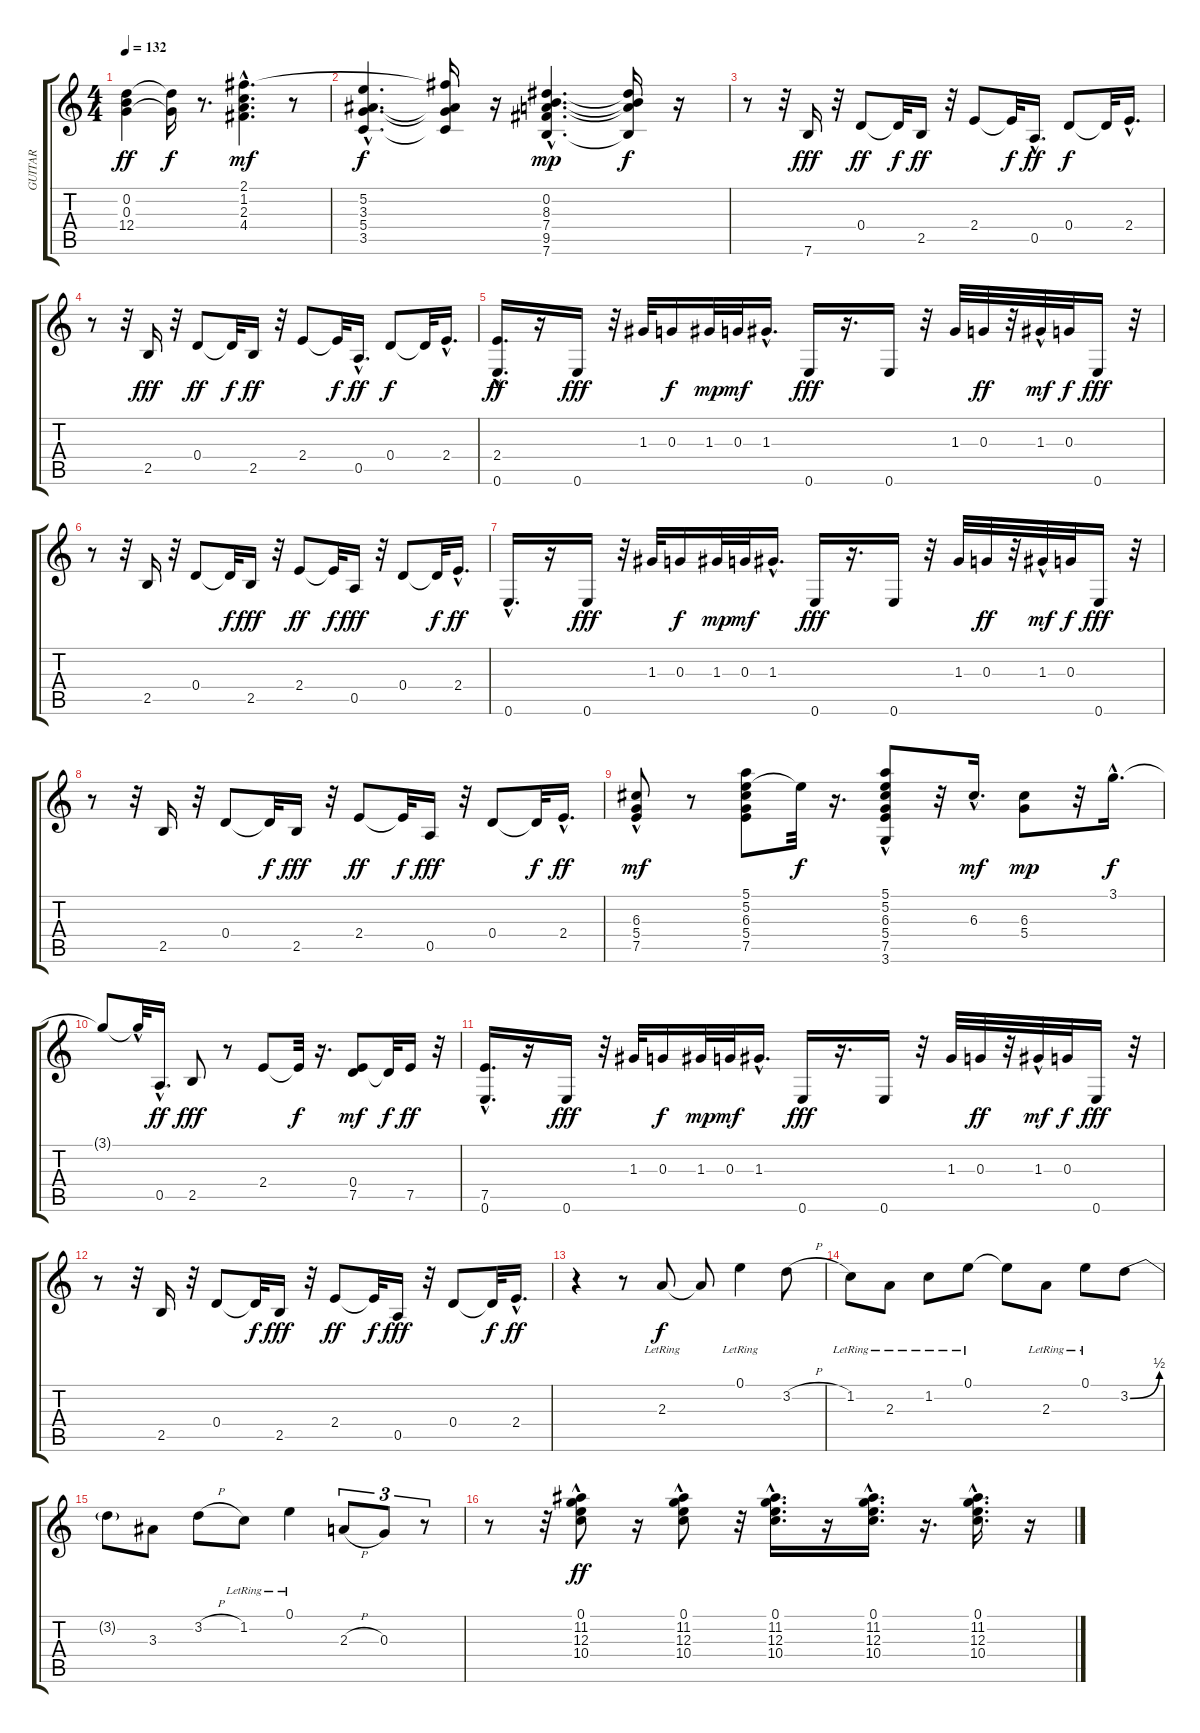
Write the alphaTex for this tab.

\track ("GUITAR  " "GUITAR  ") {instrument electricguitarclean}
\staff {score tabs}
\tuning (E4 B3 G3 D3 A2 E2) {hide}
\ts (4 4)
\tempo 132
\clef g2
\ks c
(0.2 0.3 12.4).4{dy ff} (0.3{t} 12.4{t}).16{dy f} r.8{d} (2.1{hac} 1.2{hac} 2.3{hac} 4.4{hac}).4{d dy mf} r.8 |
(5.2{hac} 3.3{hac} 5.4{hac} 3.5{hac}).4{d dy f} (2.1{t} 3.3{t} 5.4{t} 3.5{t}).16 r.16 (0.2{hac} 8.3{hac} 7.4{hac} 9.5{hac} 7.6{hac}).4{d dy mp} (0.2{t} 8.3{t} 7.4{t} 7.6{t}).16{dy f} r.16 |
r.8 r.32 7.6.16{dy fff} r.32 0.4.8{dy ff} 0.4{t}.32{dy f} 2.5.16{dy ff} r.32 2.4.8 2.4{t}.32{dy f} 0.5{hac}.16{d dy ff} 0.4.8{dy f} 0.4{t}.32 2.4{hac}.16{d} |
r.8 r.32 2.5.16{dy fff} r.32 0.4.8{dy ff} 0.4{t}.32{dy f} 2.5.16{dy ff} r.32 2.4.8 2.4{t}.32{dy f} 0.5{hac}.16{d dy ff} 0.4.8{dy f} 0.4{t}.32 2.4{hac}.16{d} |
(2.4 0.6{hac}).16{d dy ff} r.16 0.6.16{dy fff} r.32 1.3.32 0.3.16{dy f} 1.3.32{dy mp} 0.3.32{dy mf} 1.3{hac}.16{d} 0.6.16{dy fff} r.16{d} 0.6.16 r.32 1.3.32 0.3.32{dy ff} r.32 1.3{hac}.32{dy mf} 0.3.32{dy f} 0.6.16{dy fff} r.32 |
r.8 r.32 2.5.16 r.32 0.4.8 0.4{t}.32{dy f} 2.5.16{dy fff} r.32 2.4.8{dy ff} 2.4{t}.32{dy f} 0.5.16{dy fff} r.32 0.4.8 0.4{t}.32{dy f} 2.4{hac}.16{d dy ff} |
0.6{hac}.16{d} r.16 0.6.16{dy fff} r.32 1.3.32 0.3.16{dy f} 1.3.32{dy mp} 0.3.32{dy mf} 1.3{hac}.16{d} 0.6.16{dy fff} r.16{d} 0.6.16 r.32 1.3.32 0.3.32{dy ff} r.32 1.3{hac}.32{dy mf} 0.3.32{dy f} 0.6.16{dy fff} r.32 |
r.8 r.32 2.5.16 r.32 0.4.8 0.4{t}.32{dy f} 2.5.16{dy fff} r.32 2.4.8{dy ff} 2.4{t}.32{dy f} 0.5.16{dy fff} r.32 0.4.8 0.4{t}.32{dy f} 2.4{hac}.16{d dy ff} |
(6.3 5.4 7.5{hac}).8{dy mf} r.8 (5.1 5.2 6.3 5.4 7.5).8 5.2{t}.32{dy f} r.16{d} (5.1{hac} 5.2 6.3 5.4 7.5 3.6{hac}).8 r.32 6.3{hac}.16{d dy mf} (6.3 5.4).8{dy mp} r.32 3.1{hac}.16{d dy f} |
3.1{t}.8 3.1{hac t}.32 0.5{hac}.16{d dy ff} 2.5.8{dy fff} r.8 2.4.8 2.4{t}.32{dy f} r.16{d} (0.4 7.5).8{dy mf} 0.4{t}.32{dy f} 7.5.16{dy ff} r.32 |
(7.5 0.6{hac}).16{d} r.16 0.6.16{dy fff} r.32 1.3.32 0.3.16{dy f} 1.3.32{dy mp} 0.3.32{dy mf} 1.3{hac}.16{d} 0.6.16{dy fff} r.16{d} 0.6.16 r.32 1.3.32 0.3.32{dy ff} r.32 1.3{hac}.32{dy mf} 0.3.32{dy f} 0.6.16{dy fff} r.32 |
r.8 r.32 2.5.16 r.32 0.4.8 0.4{t}.32{dy f} 2.5.16{dy fff} r.32 2.4.8{dy ff} 2.4{t}.32{dy f} 0.5.16{dy fff} r.32 0.4.8 0.4{t}.32{dy f} 2.4{hac}.16{d dy ff} |
r.4 r.8 2.3{lr}.8{dy f} 2.3{t}.8 0.1{lr}.4 3.2{h}.8 |
1.2{lr}.8 2.3{lr}.8 1.2{lr}.8 0.1{lr}.8 0.1{t}.8 2.3{lr}.8 0.1{lr}.8 3.2{be (bend 0 0 60 2)}.8 |
3.2{t}.8 3.3.8 3.2{h}.8 1.2{lr}.8 0.1{lr}.4 2.3{h}.8{tu (3 2)} 0.3.8{tu (3 2)} r.8{tu (3 2)} |
r.8 r.32 (0.1 11.2 12.3{hac} 10.4{hac}).8{dy ff} r.16 (0.1{hac} 11.2 12.3{hac} 10.4{hac}).8 r.32 (0.1{hac} 11.2{hac} 12.3{hac} 10.4{hac}).16{d} r.16 (0.1{hac} 11.2{hac} 12.3{hac} 10.4{hac}).16{d} r.16{d} (0.1{hac} 11.2{hac} 12.3{hac} 10.4{hac}).16{d} r.16
